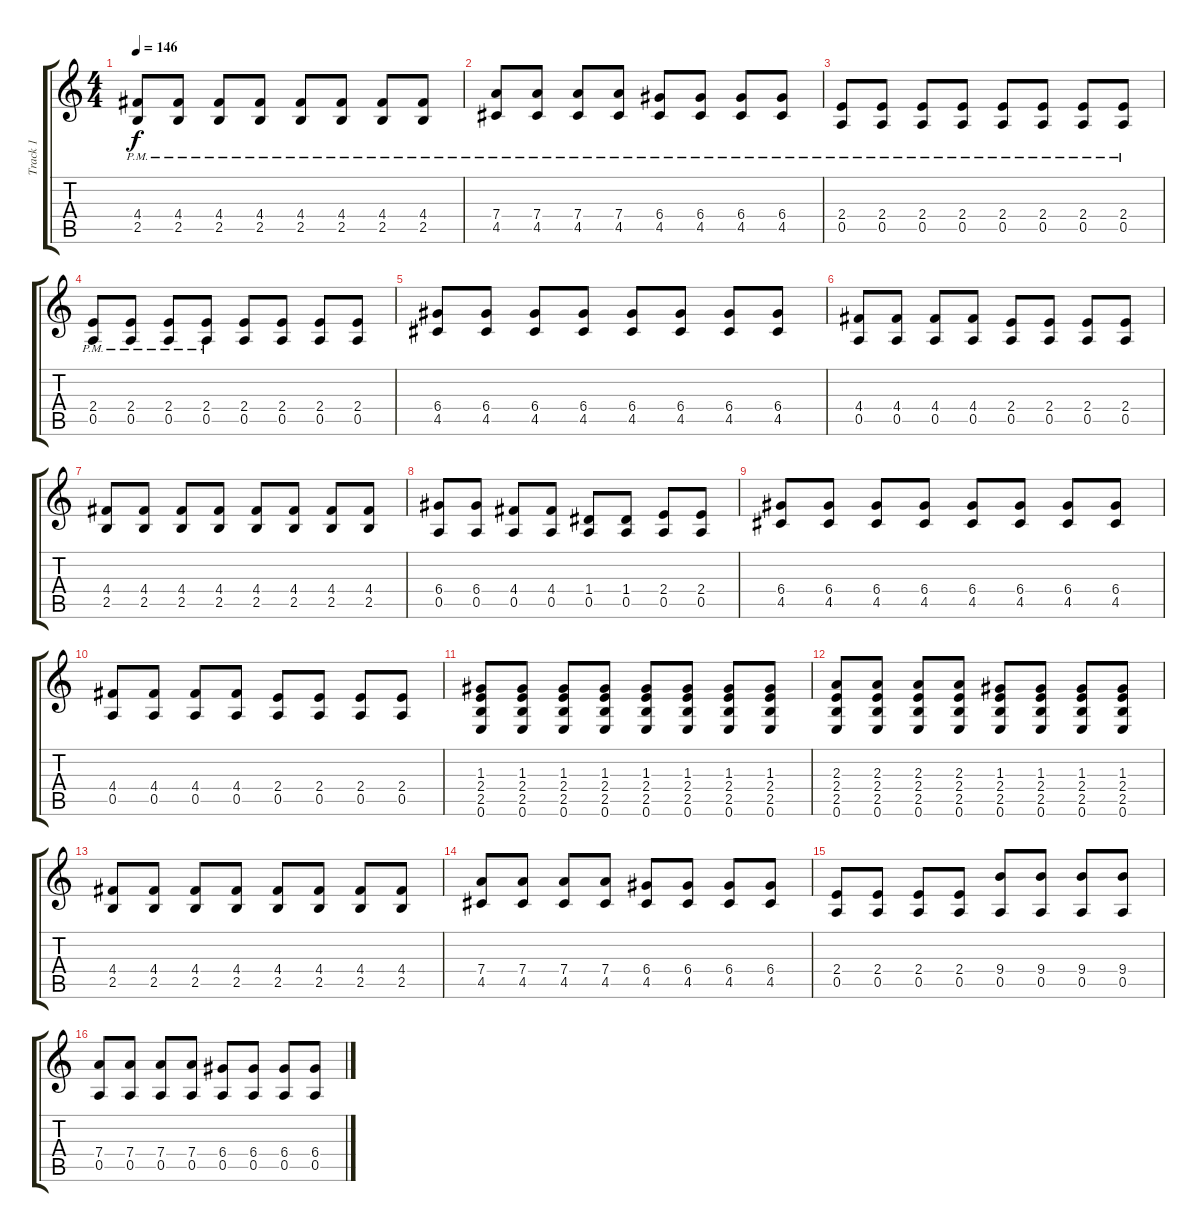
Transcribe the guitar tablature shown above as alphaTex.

\track ("Track 1" "Track 1") {instrument overdrivenguitar}
\staff {score tabs}
\tuning (E4 B3 G3 D3 A2 E2) {hide}
\ts (4 4)
\tempo 146
\clef g2
\ks c
(4.4{pm} 2.5{pm}).8{dy f volume 13} (4.4{pm} 2.5{pm}).8 (4.4{pm} 2.5{pm}).8 (4.4{pm} 2.5{pm}).8 (4.4{pm} 2.5{pm}).8 (4.4{pm} 2.5{pm}).8 (4.4{pm} 2.5{pm}).8 (4.4{pm} 2.5{pm}).8 |
(7.4{pm} 4.5{pm}).8 (7.4{pm} 4.5{pm}).8 (7.4{pm} 4.5{pm}).8 (7.4{pm} 4.5{pm}).8 (6.4{pm} 4.5{pm}).8 (6.4{pm} 4.5{pm}).8 (6.4{pm} 4.5{pm}).8 (6.4{pm} 4.5{pm}).8 |
(2.4{pm} 0.5{pm}).8 (2.4{pm} 0.5{pm}).8 (2.4{pm} 0.5{pm}).8 (2.4{pm} 0.5{pm}).8 (2.4{pm} 0.5{pm}).8 (2.4{pm} 0.5{pm}).8 (2.4{pm} 0.5{pm}).8 (2.4{pm} 0.5{pm}).8 |
(2.4{pm} 0.5{pm}).8 (2.4{pm} 0.5{pm}).8 (2.4{pm} 0.5{pm}).8 (2.4{pm} 0.5{pm}).8 (2.4 0.5).8 (2.4 0.5).8 (2.4 0.5).8 (2.4 0.5).8 |
(6.4 4.5).8 (6.4 4.5).8 (6.4 4.5).8 (6.4 4.5).8 (6.4 4.5).8 (6.4 4.5).8 (6.4 4.5).8 (6.4 4.5).8 |
(4.4 0.5).8 (4.4 0.5).8 (4.4 0.5).8 (4.4 0.5).8 (2.4 0.5).8 (2.4 0.5).8 (2.4 0.5).8 (2.4 0.5).8 |
(4.4 2.5).8 (4.4 2.5).8 (4.4 2.5).8 (4.4 2.5).8 (4.4 2.5).8 (4.4 2.5).8 (4.4 2.5).8 (4.4 2.5).8 |
(6.4 0.5).8 (6.4 0.5).8 (4.4 0.5).8 (4.4 0.5).8 (1.4 0.5).8 (1.4 0.5).8 (2.4 0.5).8 (2.4 0.5).8 |
(6.4 4.5).8 (6.4 4.5).8 (6.4 4.5).8 (6.4 4.5).8 (6.4 4.5).8 (6.4 4.5).8 (6.4 4.5).8 (6.4 4.5).8 |
(4.4 0.5).8 (4.4 0.5).8 (4.4 0.5).8 (4.4 0.5).8 (2.4 0.5).8 (2.4 0.5).8 (2.4 0.5).8 (2.4 0.5).8 |
(1.3 2.4 2.5 0.6).8 (1.3 2.4 2.5 0.6).8 (1.3 2.4 2.5 0.6).8 (1.3 2.4 2.5 0.6).8 (1.3 2.4 2.5 0.6).8 (1.3 2.4 2.5 0.6).8 (1.3 2.4 2.5 0.6).8 (1.3 2.4 2.5 0.6).8 |
(2.3 2.4 2.5 0.6).8 (2.3 2.4 2.5 0.6).8 (2.3 2.4 2.5 0.6).8 (2.3 2.4 2.5 0.6).8 (1.3 2.4 2.5 0.6).8 (1.3 2.4 2.5 0.6).8 (1.3 2.4 2.5 0.6).8 (1.3 2.4 2.5 0.6).8 |
(4.4 2.5).8 (4.4 2.5).8 (4.4 2.5).8 (4.4 2.5).8 (4.4 2.5).8 (4.4 2.5).8 (4.4 2.5).8 (4.4 2.5).8 |
(7.4 4.5).8 (7.4 4.5).8 (7.4 4.5).8 (7.4 4.5).8 (6.4 4.5).8 (6.4 4.5).8 (6.4 4.5).8 (6.4 4.5).8 |
(2.4 0.5).8 (2.4 0.5).8 (2.4 0.5).8 (2.4 0.5).8 (9.4 0.5).8 (9.4 0.5).8 (9.4 0.5).8 (9.4 0.5).8 |
(7.4 0.5).8 (7.4 0.5).8 (7.4 0.5).8 (7.4 0.5).8 (6.4 0.5).8 (6.4 0.5).8 (6.4 0.5).8 (6.4 0.5).8
